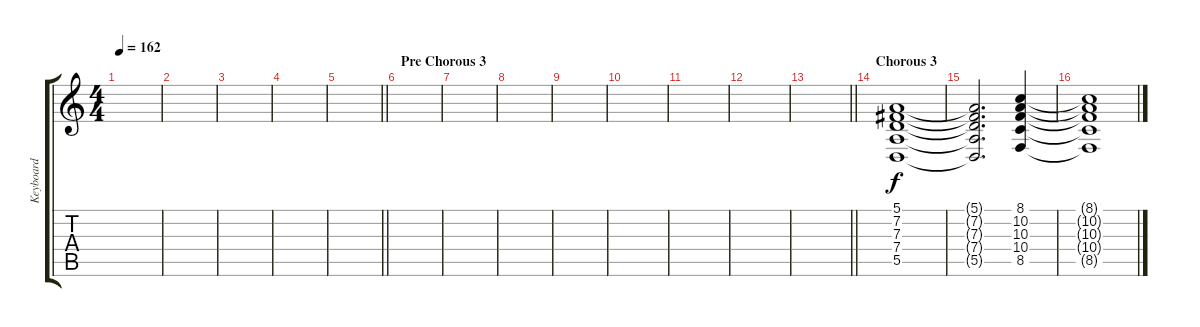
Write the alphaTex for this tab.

\track ("Keyboard" "Keyboard") {instrument stringensemble1}
\staff {score tabs}
\tuning (E4 B3 G3 D3 A2 D2) {hide}
\ts (4 4)
\tempo 162
\clef g2
\ks c
|
|
|
|
\barLineRight lightlight
|
\section ("" "Pre Chorous 3")
|
|
|
|
|
|
|
\barLineRight lightlight
|
\section ("" "Chorous 3")
(5.1 7.2 7.3 7.4 5.5).1 |
(5.1{t} 7.2{t} 7.3{t} 7.4{t} 5.5{t}).2{d} (8.1 10.2 10.3 10.4 8.5).4 |
(8.1{t} 10.2{t} 10.3{t} 10.4{t} 8.5{t}).1
